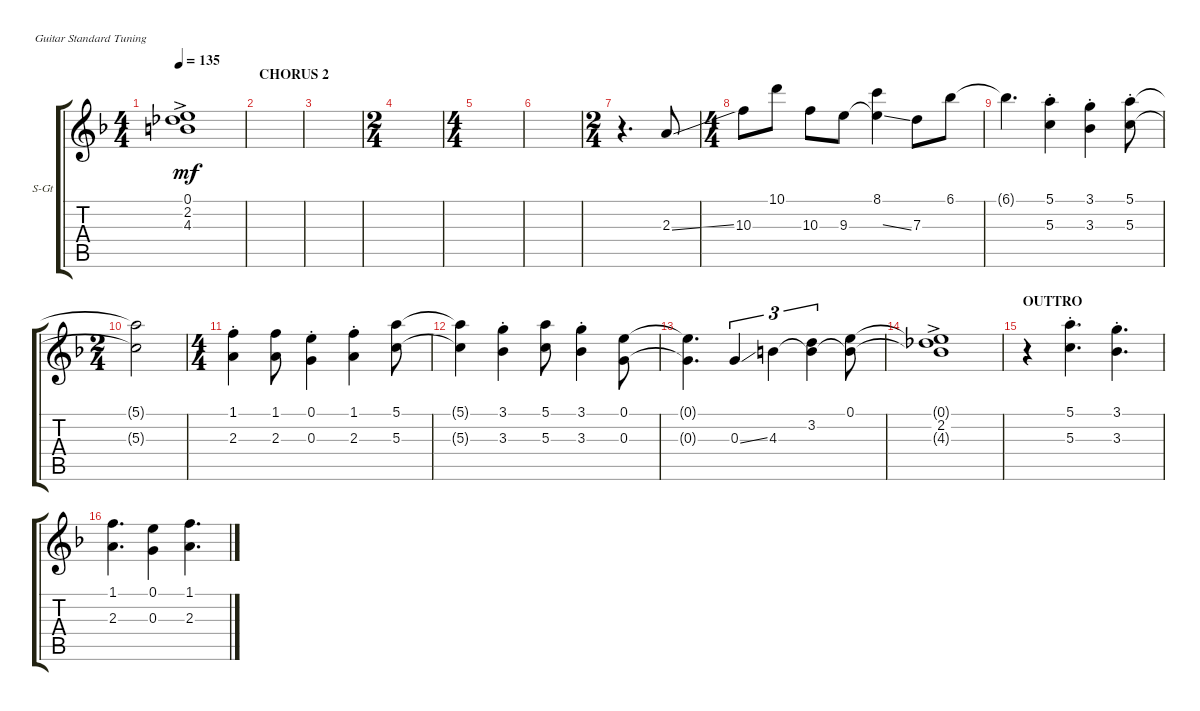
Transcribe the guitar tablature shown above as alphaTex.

\defaultSystemsLayout 4
\bracketExtendMode groupsimilarinstruments
\firstSystemTrackNameOrientation horizontal
\otherSystemsTrackNameOrientation horizontal
\track ("Steel Guitar SOLO" "S-Gt") {instrument acousticguitarsteel}
\staff {score tabs}
\tuning (E4 B3 G3 D3 A2 E2)
\ts (4 4)
\tempo 135
\clef g2
\ks dminor
(2.2{ac} 0.1{t} 4.3{t}).1{dy mf} |
\section ("" "CHORUS 2")
|
|
\ts (2 4)
|
\ts (4 4)
|
|
\ts (2 4)
r.4{d} 2.3{ss}.8 |
\ts (4 4)
10.3.8 10.1.8 10.3.8 9.3.8 (8.1 9.3{ss t}).4 7.3.8 6.1.8 |
6.1{t}.4{d} (5.3{st} 5.1{st}).4 (3.3{st} 3.1{st}).4 (5.3{st} 5.1{st}).8 |
\ts (2 4)
(5.3{t} 5.1{t}).2 |
\ts (4 4)
(1.1{st} 2.3{st}).4 (1.1 2.3).8 (0.1{st} 0.3{st}).4 (1.1{st} 2.3{st}).4 (5.1 5.3).8 |
(5.1{t} 5.3{t}).4 (3.1{st} 3.3{st}).4 (5.1 5.3).8 (3.1{st} 3.3{st}).4 (0.1 0.3).8 |
(0.1{t} 0.3{t}).4{d} 0.3{ss}.4{tu (3 2)} 4.3.4{tu (3 2)} (3.2 4.3{t}).4{tu (3 2)} (0.1 4.3{t}).8 |
(2.2{ac} 0.1{t} 4.3{t}).1 |
\section ("" "OUTTRO")
r.4 (5.1{st} 5.3{st}).4{d} (3.1{st} 3.3{st}).4{d} |
(1.1 2.3).4{d} (0.3 0.1).4 (2.3 1.1).4{d}
